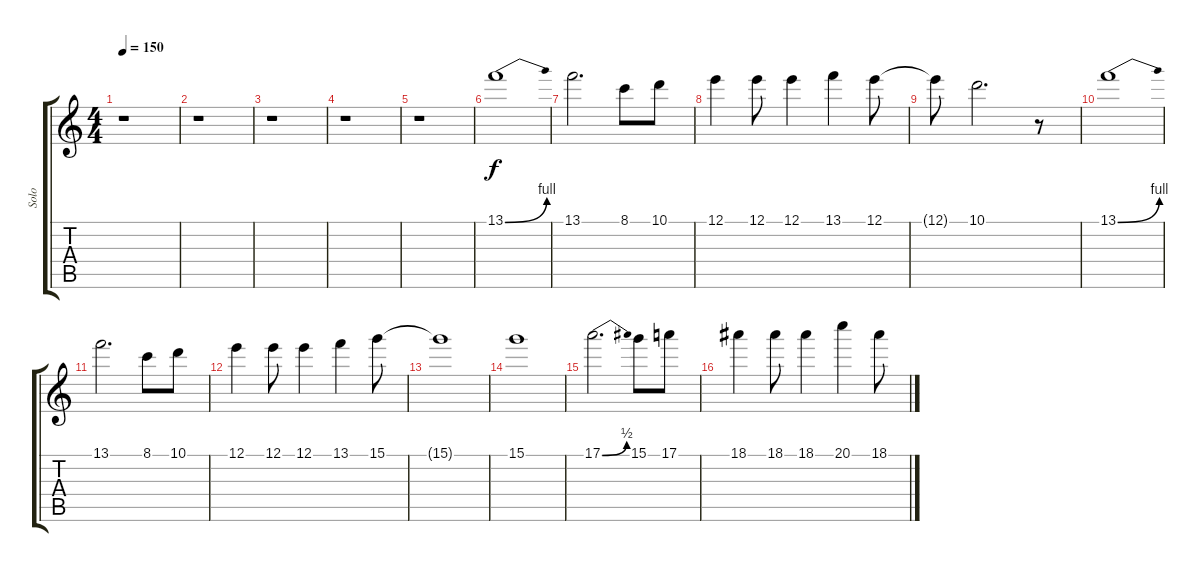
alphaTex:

\track ("Solo" "Solo") {instrument distortionguitar}
\staff {score tabs}
\tuning (E4 B3 G3 D3 A2 E2) {hide}
\ts (4 4)
\tempo 150
\clef g2
\ks c
r.1{dy f} |
r.1 |
r.1 |
r.1 |
r.1 |
13.1{be (bend 0 0 60 4)}.1 |
13.1.2{d} 8.1.8 10.1.8 |
12.1.4 12.1.8 12.1.4 13.1.4 12.1.8 |
12.1{t}.8 10.1.2{d} r.8 |
13.1{be (bend 0 0 60 4)}.1 |
13.1.2{d} 8.1.8 10.1.8 |
12.1.4 12.1.8 12.1.4 13.1.4 15.1.8 |
15.1{t}.1 |
15.1.1 |
17.1{be (bend 0 0 60 2)}.2{d} 15.1.8 17.1.8 |
18.1.4 18.1.8 18.1.4 20.1.4 18.1.8
